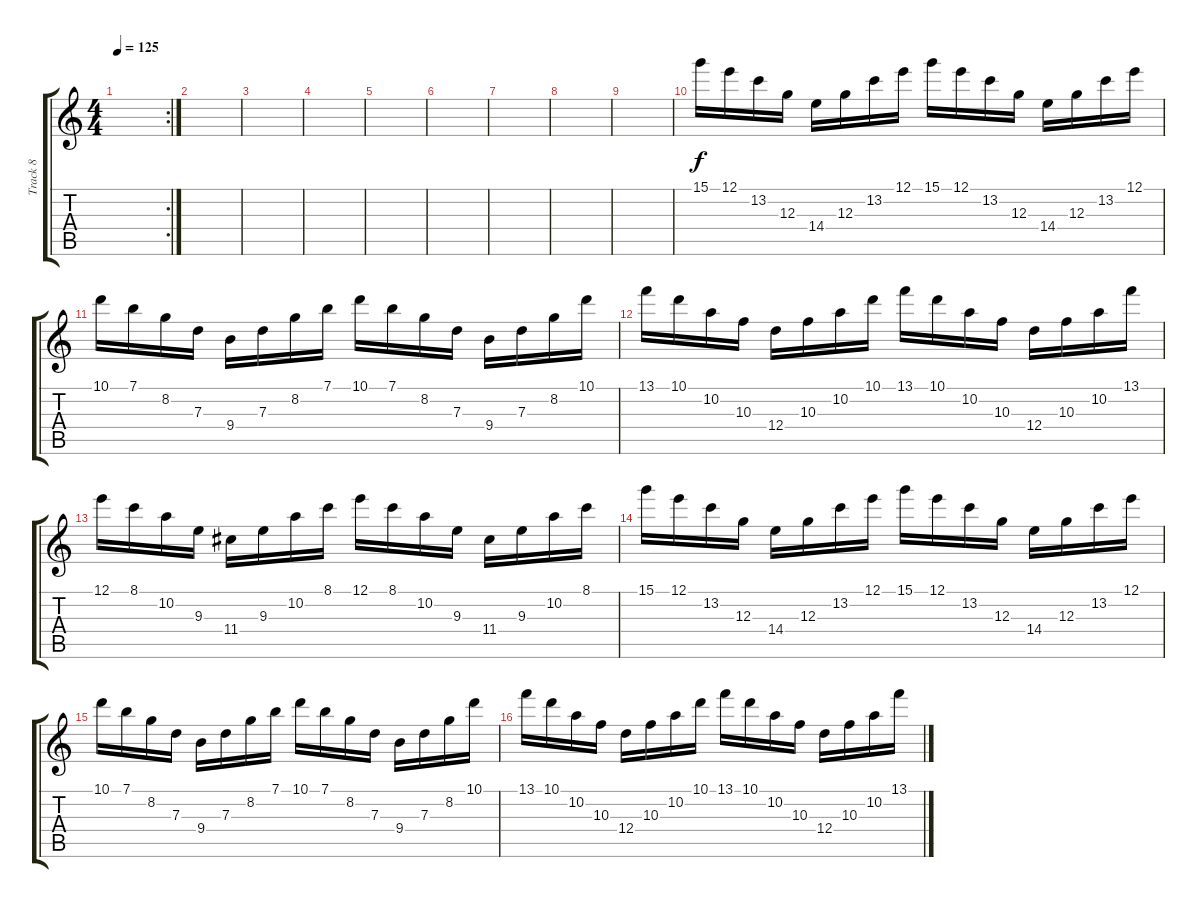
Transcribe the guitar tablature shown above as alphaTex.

\track ("Track 8" "Track 8") {instrument distortionguitar}
\staff {score tabs}
\tuning (E4 B3 G3 D3 A2 E2) {hide}
\rc 2
\ts (4 4)
\tempo 125
\clef g2
\ks c
|
|
|
|
|
|
|
|
|
15.1.16 12.1.16 13.2.16 12.3.16 14.4.16 12.3.16 13.2.16 12.1.16 15.1.16 12.1.16 13.2.16 12.3.16 14.4.16 12.3.16 13.2.16 12.1.16 |
10.1.16 7.1.16 8.2.16 7.3.16 9.4.16 7.3.16 8.2.16 7.1.16 10.1.16 7.1.16 8.2.16 7.3.16 9.4.16 7.3.16 8.2.16 10.1.16 |
13.1.16 10.1.16 10.2.16 10.3.16 12.4.16 10.3.16 10.2.16 10.1.16 13.1.16 10.1.16 10.2.16 10.3.16 12.4.16 10.3.16 10.2.16 13.1.16 |
12.1.16 8.1.16 10.2.16 9.3.16 11.4.16 9.3.16 10.2.16 8.1.16 12.1.16 8.1.16 10.2.16 9.3.16 11.4.16 9.3.16 10.2.16 8.1.16 |
15.1.16 12.1.16 13.2.16 12.3.16 14.4.16 12.3.16 13.2.16 12.1.16 15.1.16 12.1.16 13.2.16 12.3.16 14.4.16 12.3.16 13.2.16 12.1.16 |
10.1.16 7.1.16 8.2.16 7.3.16 9.4.16 7.3.16 8.2.16 7.1.16 10.1.16 7.1.16 8.2.16 7.3.16 9.4.16 7.3.16 8.2.16 10.1.16 |
13.1.16 10.1.16 10.2.16 10.3.16 12.4.16 10.3.16 10.2.16 10.1.16 13.1.16 10.1.16 10.2.16 10.3.16 12.4.16 10.3.16 10.2.16 13.1.16
